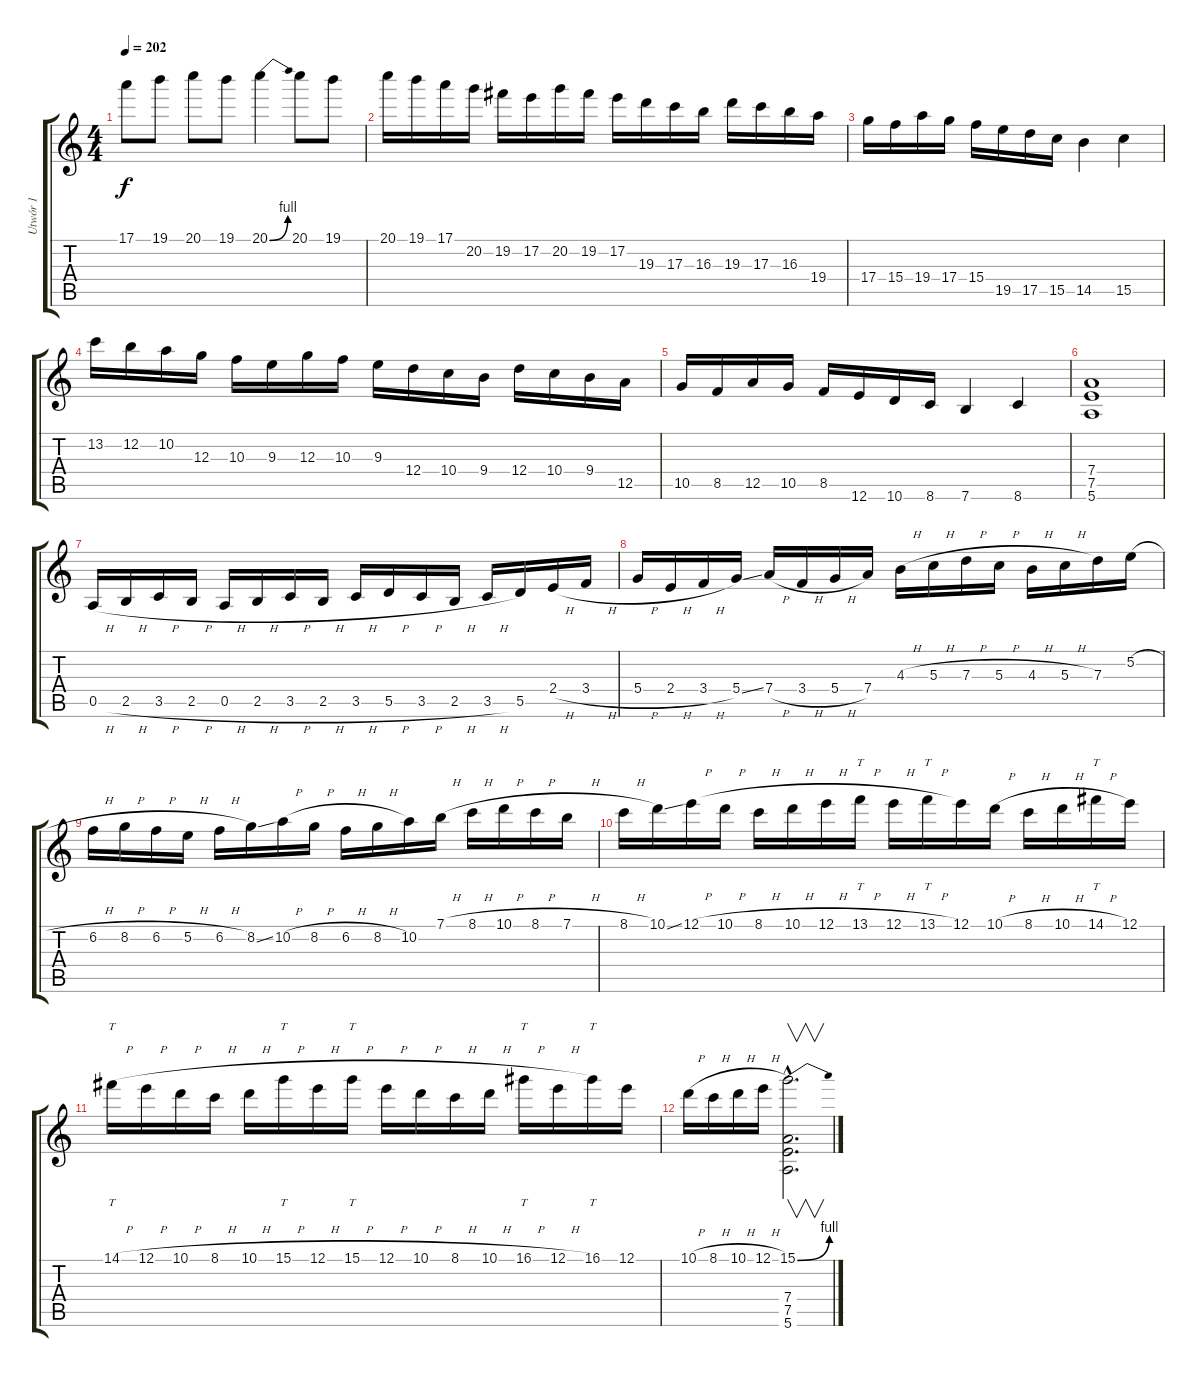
\track ("Utwór 1" "Utwór 1") {instrument distortionguitar}
\staff {score tabs}
\tuning (E4 B3 G3 D3 A2 E2) {hide}
\ts (4 4)
\tempo 202
\clef g2
\ks c
17.1.8{dy f} 19.1.8 20.1.8 19.1.8 20.1{be (bend 0 0 60 4)}.4 20.1.8 19.1.8 |
20.1.16 19.1.16 17.1.16 20.2.16 19.2.16 17.2.16 20.2.16 19.2.16 17.2.16 19.3.16 17.3.16 16.3.16 19.3.16 17.3.16 16.3.16 19.4.16 |
17.4.16 15.4.16 19.4.16 17.4.16 15.4.16 19.5.16 17.5.16 15.5.16 14.5.4 15.5.4 |
13.2.16 12.2.16 10.2.16 12.3.16 10.3.16 9.3.16 12.3.16 10.3.16 9.3.16 12.4.16 10.4.16 9.4.16 12.4.16 10.4.16 9.4.16 12.5.16 |
10.5.16 8.5.16 12.5.16 10.5.16 8.5.16 12.6.16 10.6.16 8.6.16 7.6.4 8.6.4 |
(7.4 7.5 5.6).1 |
0.5{h}.16 2.5{h}.16 3.5{h}.16 2.5{h}.16 0.5{h}.16 2.5{h}.16 3.5{h}.16 2.5{h}.16 3.5{h}.16 5.5{h}.16 3.5{h}.16 2.5{h}.16 3.5{h}.16 5.5.16 2.4{h}.16 3.4{h}.16 |
5.4{h}.16 2.4{h}.16 3.4{h}.16 5.4{ss}.16 7.4{h}.16 3.4{h}.16 5.4{h}.16 7.4.16 4.3{h}.16 5.3{h}.16 7.3{h}.16 5.3{h}.16 4.3{h}.16 5.3{h}.16 7.3.16 5.2{h}.16 |
6.2{h}.16 8.2{h}.16 6.2{h}.16 5.2{h}.16 6.2{h}.16 8.2{ss}.16 10.2{h}.16 8.2{h}.16 6.2{h}.16 8.2{h}.16 10.2.16 7.1{h}.16 8.1{h}.16 10.1{h}.16 8.1{h}.16 7.1{h}.16 |
8.1{h}.16 10.1{ss}.16 12.1{h}.16 10.1{h}.16 8.1{h}.16 10.1{h}.16 12.1{h}.16 13.1{h}.16{tt} 12.1{h}.16 13.1{h}.16{tt} 12.1.16 10.1{h}.16 8.1{h}.16 10.1{h}.16 14.1{h}.16{tt} 12.1.16 |
14.1{h}.16{tt} 12.1{h}.16 10.1{h}.16 8.1{h}.16 10.1{h}.16 15.1{h}.16{tt} 12.1{h}.16 15.1{h}.16{tt} 12.1{h}.16 10.1{h}.16 8.1{h}.16 10.1{h}.16 16.1{h}.16{tt} 12.1{h}.16 16.1.16{tt} 12.1.16 |
10.1{h}.16 8.1{h}.16 10.1{h}.16 12.1{h}.16 (15.1{be (bend 0 0 60 4) hac} 7.4{hac} 7.5{hac} 5.6{hac}).2{v d}
